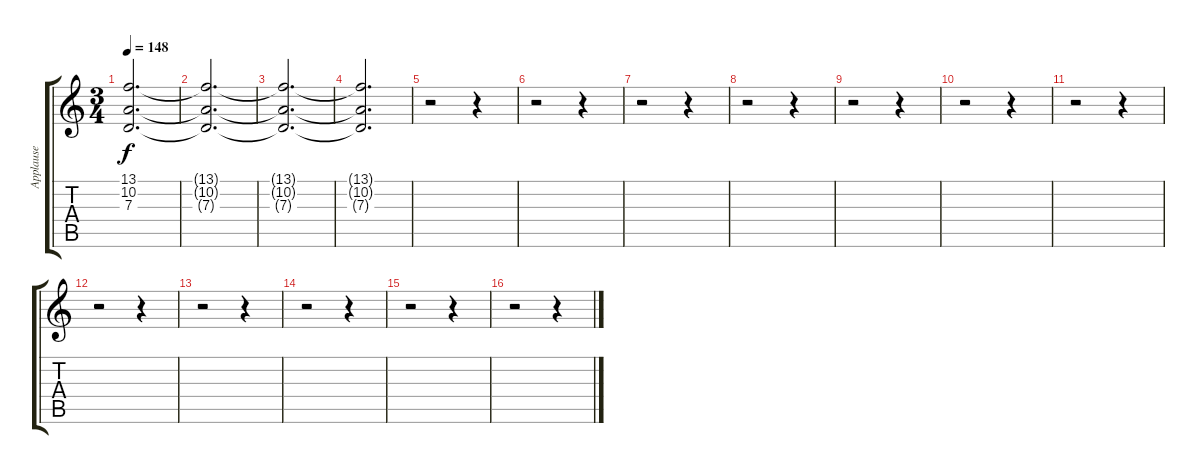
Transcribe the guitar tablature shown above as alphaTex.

\track ("Applause" "Applause") {instrument applause}
\staff {score tabs}
\tuning (E4 B3 G3 D3 A2 E2) {hide}
\ts (3 4)
\tempo 148
\clef g2
\ks c
(13.1{t} 10.2{t} 7.3{t}).2{d dy f volume 0} |
(13.1{t} 10.2{t} 7.3{t}).2{d} |
(13.1{t} 10.2{t} 7.3{t}).2{d} |
(13.1{t} 10.2{t} 7.3{t}).2{d} |
r.2 r.4 |
r.2 r.4 |
r.2 r.4 |
r.2 r.4 |
r.2 r.4 |
r.2 r.4 |
r.2 r.4 |
r.2 r.4 |
r.2 r.4 |
r.2 r.4 |
r.2 r.4 |
r.2 r.4
